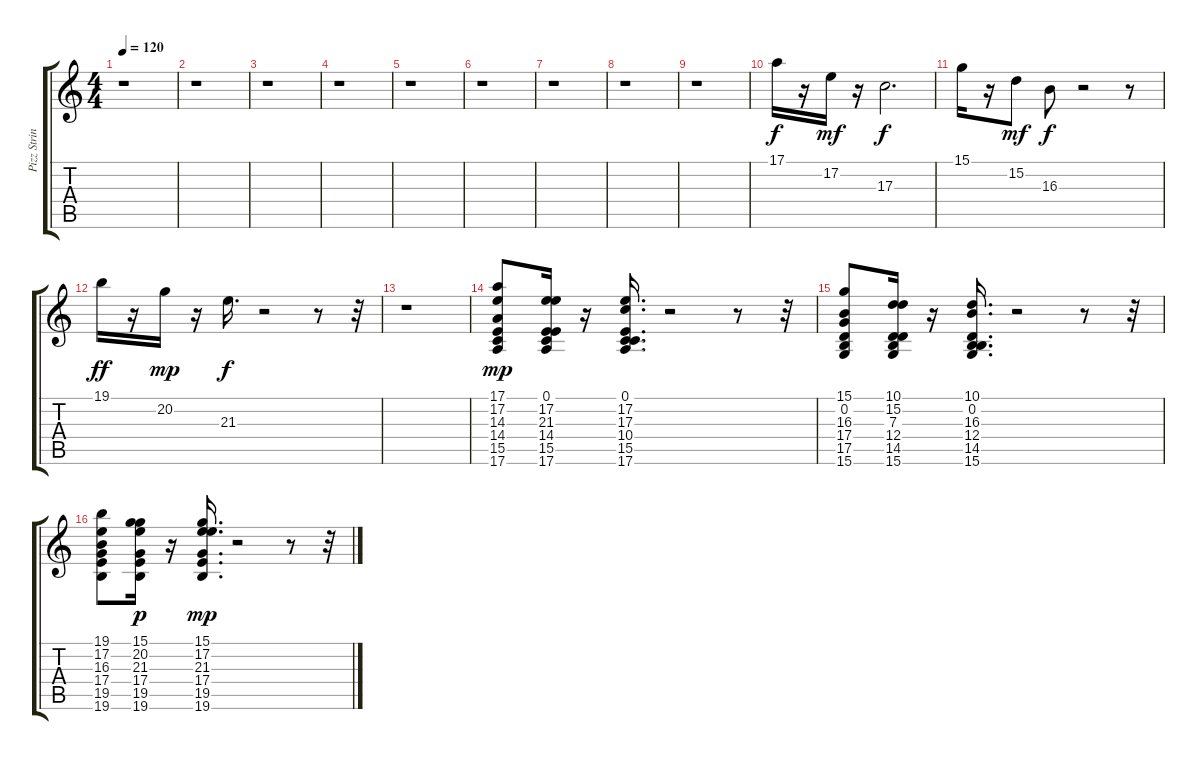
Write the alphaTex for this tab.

\track ("Pizz Strings" "Pizz Strin") {instrument pizzicatostrings}
\staff {score tabs}
\tuning (E4 B3 G3 D3 A2 E2) {hide}
\ts (4 4)
\tempo 120
\clef g2
\ks c
r.1{dy f} |
r.1 |
r.1 |
r.1 |
r.1 |
r.1 |
r.1 |
r.1 |
r.1 |
17.1.16 r.16 17.2.16{dy mf} r.16 17.3.2{d dy f} |
15.1.16 r.16 15.2.8{dy mf} 16.3.8{dy f} r.2 r.8 |
19.1.16{dy ff} r.16 20.2.16{dy mp} r.16 21.3.16{d dy f} r.2 r.8 r.32 |
r.1 |
(17.1 17.2 14.3 14.4 15.5 17.6).8{dy mp} (0.1 17.2 21.3 14.4 15.5 17.6).16 r.16 (0.1 17.2 17.3 10.4 15.5 17.6).16{d} r.2 r.8 r.32 |
(15.1 0.2 16.3 17.4 17.5 15.6).8 (10.1 15.2 7.3 12.4 14.5 15.6).16 r.16 (10.1 0.2 16.3 12.4 14.5 15.6).16{d} r.2 r.8 r.32 |
(19.1 17.2 16.3 17.4 19.5 19.6).8 (15.1 20.2 21.3 17.4 19.5 19.6).16{dy p} r.16 (15.1 17.2 21.3 17.4 19.5 19.6).16{d dy mp} r.2 r.8 r.32
